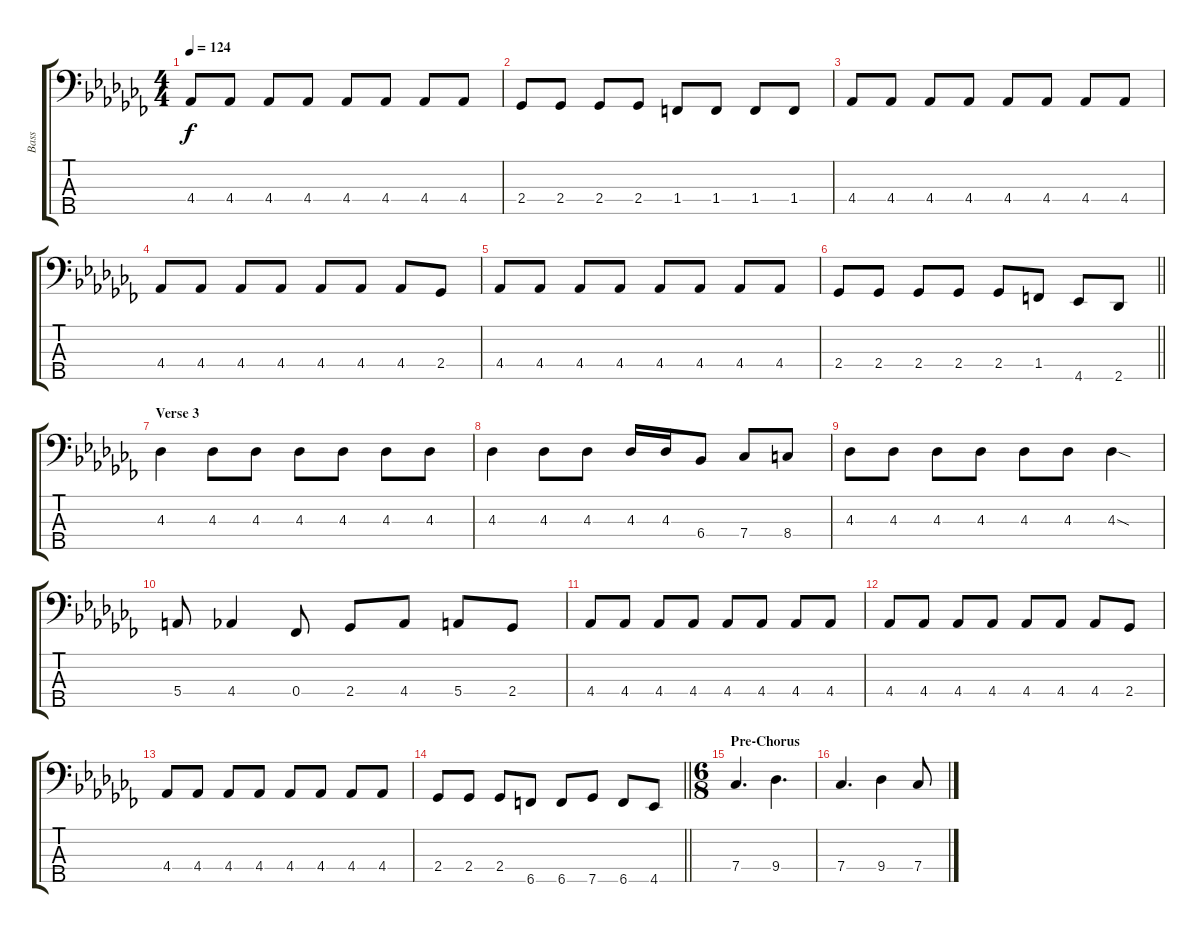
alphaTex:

\track ("Bass" "Bass") {instrument electricbassfinger}
\staff {score tabs}
\tuning (G2 D2 A1 E1 B0) {hide}
\ts (4 4)
\tempo 124
\clef f4
\ks cb
4.4.8{dy f} 4.4.8 4.4.8 4.4.8 4.4.8 4.4.8 4.4.8 4.4.8 |
2.4.8 2.4.8 2.4.8 2.4.8 1.4.8 1.4.8 1.4.8 1.4.8 |
4.4.8 4.4.8 4.4.8 4.4.8 4.4.8 4.4.8 4.4.8 4.4.8 |
4.4.8 4.4.8 4.4.8 4.4.8 4.4.8 4.4.8 4.4.8 2.4.8 |
4.4.8 4.4.8 4.4.8 4.4.8 4.4.8 4.4.8 4.4.8 4.4.8 |
\barLineRight lightlight
2.4.8 2.4.8 2.4.8 2.4.8 2.4.8 1.4.8 4.5.8 2.5.8 |
\section ("" "Verse 3")
4.3.4 4.3.8 4.3.8 4.3.8 4.3.8 4.3.8 4.3.8 |
4.3.4 4.3.8 4.3.8 4.3.16 4.3.16 6.4.8 7.4.8 8.4.8 |
4.3.8 4.3.8 4.3.8 4.3.8 4.3.8 4.3.8 4.3{sod}.4 |
5.4.8 4.4.4 0.4.8 2.4.8 4.4.8 5.4.8 2.4.8 |
4.4.8 4.4.8 4.4.8 4.4.8 4.4.8 4.4.8 4.4.8 4.4.8 |
4.4.8 4.4.8 4.4.8 4.4.8 4.4.8 4.4.8 4.4.8 2.4.8 |
4.4.8 4.4.8 4.4.8 4.4.8 4.4.8 4.4.8 4.4.8 4.4.8 |
\barLineRight lightlight
2.4.8 2.4.8 2.4.8 6.5.8 6.5.8 7.5.8 6.5.8 4.5.8 |
\ts (6 8)
\section ("" "Pre-Chorus")
7.4.4{d} 9.4.4{d} |
7.4.4{d} 9.4.4 7.4.8
